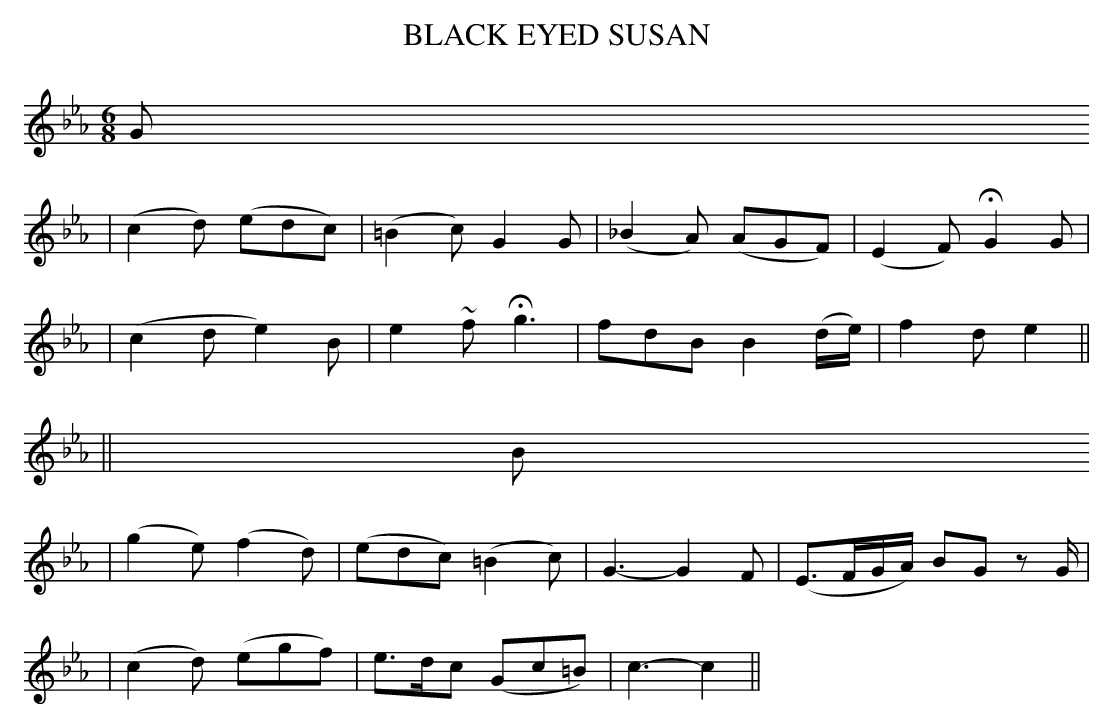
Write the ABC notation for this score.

X:1
T: BLACK EYED SUSAN
M: 6/8
L: 1/8
K: Cm
G
| (c2d) (edc) | (=B2c) G2G | (_B2A) (AGF) | (E2F) HG2 G |
| (c2d e2)B | e2~f Hg3 | fdB B2(d/e/) | f2d e2 ||
|| B
| (g2e) (f2d) | (edc) (=B2c) | G3- G2F | (E>FG/A/) BG zG/ |
| (c2d) (egf) | e>dc (Gc=B) | c3- c2 ||
